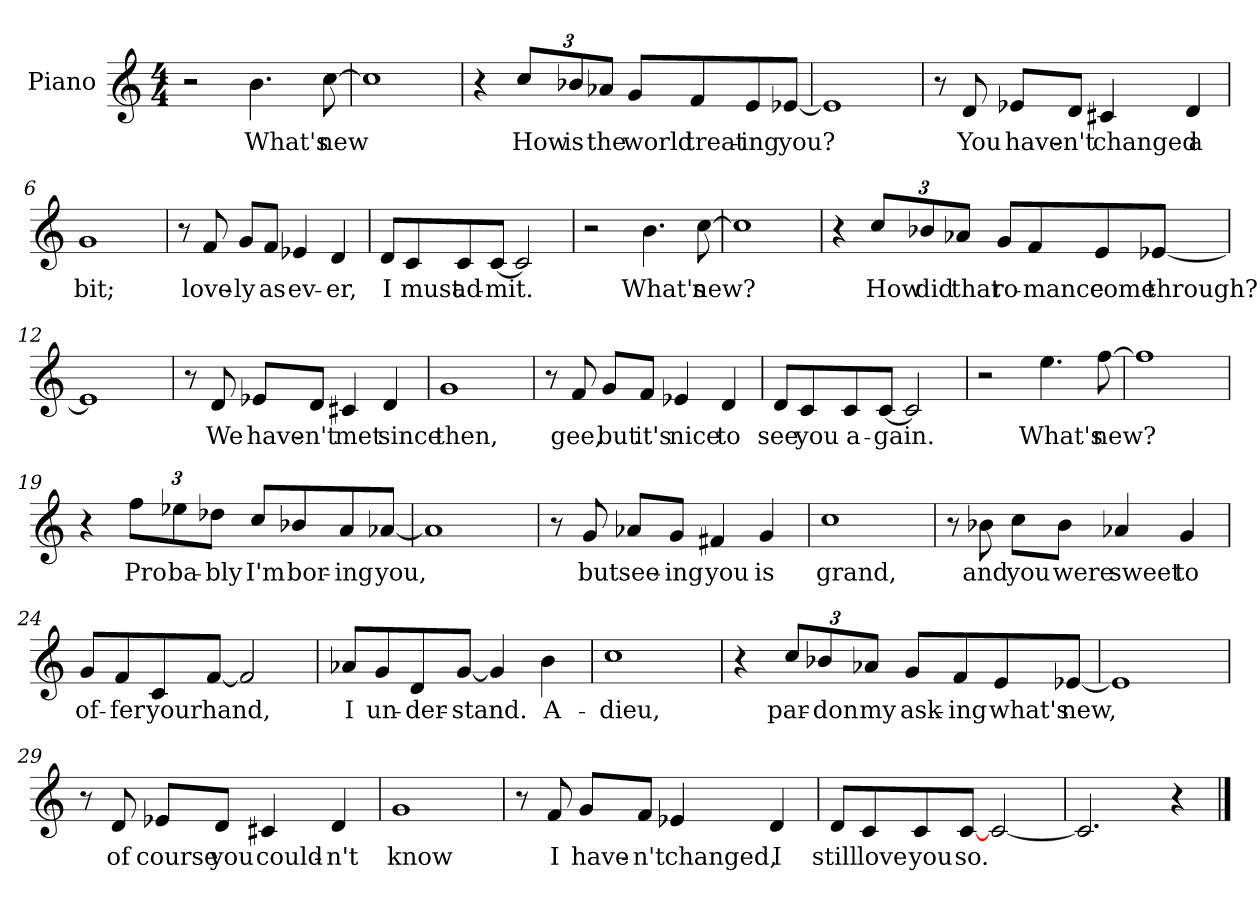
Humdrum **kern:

**kern	**text
*part1	*part1
*staff1	*staff1
*I"Piano	*
*I'Pno.	*
*clefG2	*
*k[]	*
*C:	*
*M4/4	*
=1	=1
2r	.
4.b\	What's
[8cc\	new
=2	=2
1cc]	.
=3	=3
4r	.
*Xbrackettup	*
12cc/L	How
12b-X/	-is
12a-X/J	-the
8g/L	-world
8f/	-treat-
8e/	-ing
[8e-X/J	-you?
=4	=4
1e-]	.
!!LO:LB:g=z
=5	=5
8r	.
8d/	You
8e-X/L	-have-
8d/J	-n't
4c#X/	-changed
4d/	-a
=6	=6
1g	-bit;
=7	=7
8r	.
8f/	-love-
8g/L	-ly
8f/J	-as
4e-X/	-ev-
4d/	-er,
=8	=8
8d/L	-I
8c/	-must
8c/	-ad-
[8c/J	-mit.
2c/]	.
!!LO:LB:g=z
=9	=9
2r	.
4.b\	What's
[8cc\	new?
=10	=10
1cc]	.
=11	=11
4r	.
12cc/L	How
12b-X/	-did
12a-X/J	-that
8g/L	-ro-
8f/	-mance
8e/	-come
[8e-X/J	through?
=12	=12
1e-]	.
!!LO:LB:g=z
=13	=13
8r	.
8d/	We
8e-X/L	-have-
8d/J	-n't
4c#X/	-met
4d/	-since
=14	=14
1g	-then,
=15	=15
8r	.
8f/	-gee,
8g/L	-but
8f/J	-it's
4e-X/	-nice
4d/	-to
=16	=16
8d/L	-see
8c/	-you
8c/	-a-
[8c/J	-gain.
2c/]	.
!!LO:LB:g=z
=17	=17
2r	.
4.ee\	What's
[8ff\	-new?
=18	=18
1ff]	.
=19	=19
4r	.
12ff\L	Pro
12ee-X\	-ba-
12dd-X\J	-bly
8cc/L	-I'm
8b-X/	-bor-
8a/	-ing
[8a-X/J	-you,
=20	=20
1a-]	.
=21	=21
8r	.
8g/	but
8a-X/L	-see-
8g/J	-ing
4f#X/	-you
4g/	-is
!!LO:LB:g=z
=22	=22
1cc	-grand,
=23	=23
8r	.
8b-X\	-and
8cc\L	-you
8b-\J	-were
4a-X/	-sweet
4g/	-to
=24	=24
8g/L	-of-
8f/	-fer
8c/	-your
[8f/J	-hand,
2f/]	.
=25	=25
8a-X/L	I
8g/	-un-
8d/	-der-
[8g/J	-stand.
4g/]	.
4b\	-A-
!!LO:LB:g=z
=26	=26
1cc	-dieu,
=27	=27
4r	.
12cc/L	-par-
12b-X/	-don
12a-X/J	-my
8g/L	-ask-
8f/	-ing
8e/	-what's
[8e-X/J	-new,
=28	=28
1e-]	.
=29	=29
8r	.
8d/	of
8e-X/L	-course
8d/J	-you
4c#X/	-could-
4d/	-n't
!!LO:LB:g=z
=30	=30
1g	-know
=31	=31
8r	.
8f/	-I
8g/L	-have-
8f/J	-n't
4e-X/	-changed,
4d/	-I
=32	=32
8d/L	-still
8c/	-love
8c/	-you
[8c/J	-so.
[2c/	.
=33	=33
2.c/]	.
4r	.
==	==
*-	*-
